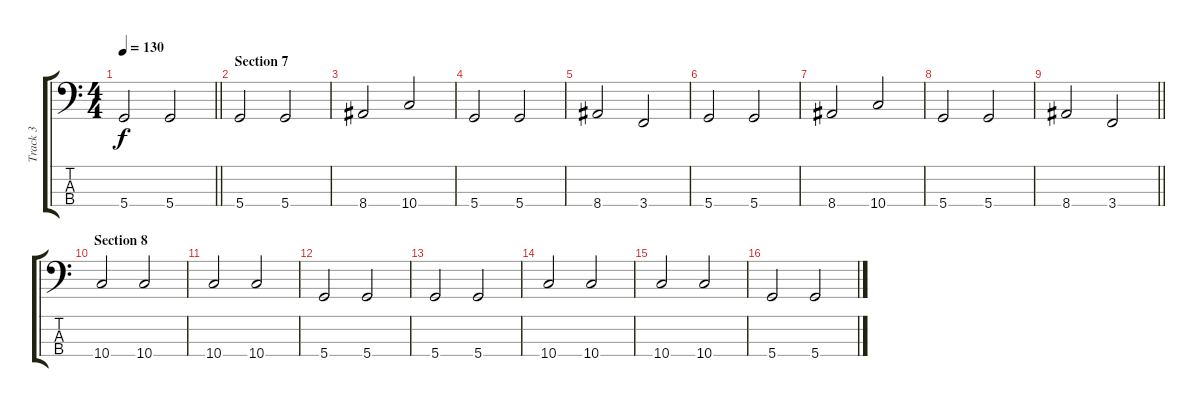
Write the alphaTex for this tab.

\track ("Track 3" "Track 3") {instrument electricbassfinger}
\staff {score tabs}
\tuning (G2 D2 A1 D1) {hide}
\ts (4 4)
\tempo 130
\clef f4
\barLineRight lightlight
\ks c
5.4.2{dy f} 5.4.2 |
\section ("" "Section 7")
5.4.2 5.4.2 |
8.4.2 10.4.2 |
5.4.2 5.4.2 |
8.4.2 3.4.2 |
5.4.2 5.4.2 |
8.4.2 10.4.2 |
5.4.2 5.4.2 |
\barLineRight lightlight
8.4.2 3.4.2 |
\section ("" "Section 8")
10.4.2 10.4.2 |
10.4.2 10.4.2 |
5.4.2 5.4.2 |
5.4.2 5.4.2 |
10.4.2 10.4.2 |
10.4.2 10.4.2 |
5.4.2 5.4.2
